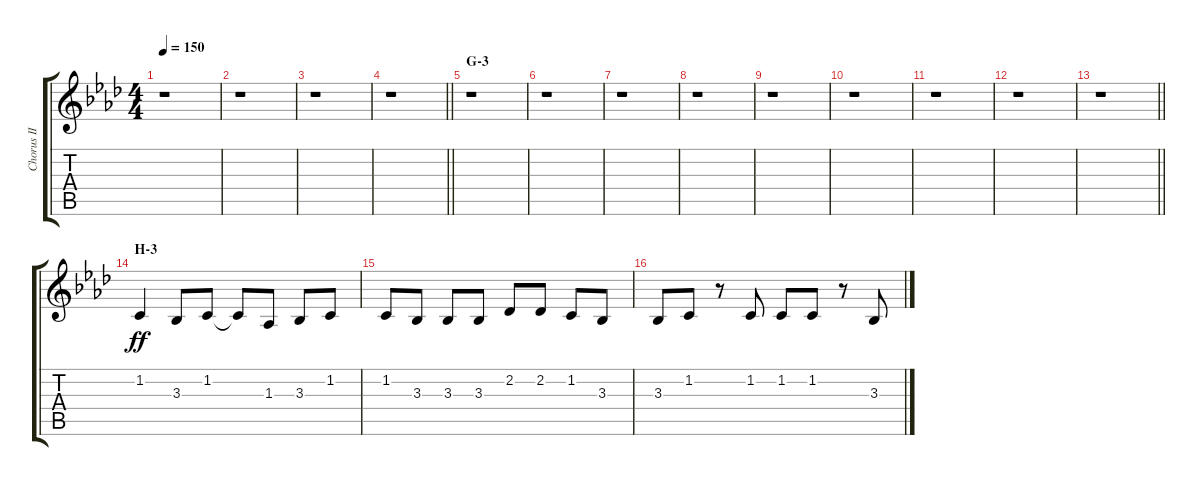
\track ("Chorus II" "Chorus II") {instrument voiceoohs}
\staff {score tabs}
\tuning (E4 B3 G3 D3 A2 E2) {hide}
\ts (4 4)
\tempo 150
\clef g2
\ks ab
r.1{dy ff} |
r.1 |
r.1 |
\barLineRight lightlight
r.1 |
\section ("" "G-3")
r.1 |
r.1 |
r.1 |
r.1 |
r.1 |
r.1 |
r.1 |
r.1 |
\barLineRight lightlight
r.1 |
\section ("" "H-3")
1.2.4 3.3.8 1.2.8 1.2{t}.8 1.3.8 3.3.8 1.2.8 |
1.2.8 3.3.8 3.3.8 3.3.8 2.2.8 2.2.8 1.2.8 3.3.8 |
3.3.8 1.2.8 r.8 1.2.8 1.2.8 1.2.8 r.8 3.3.8
